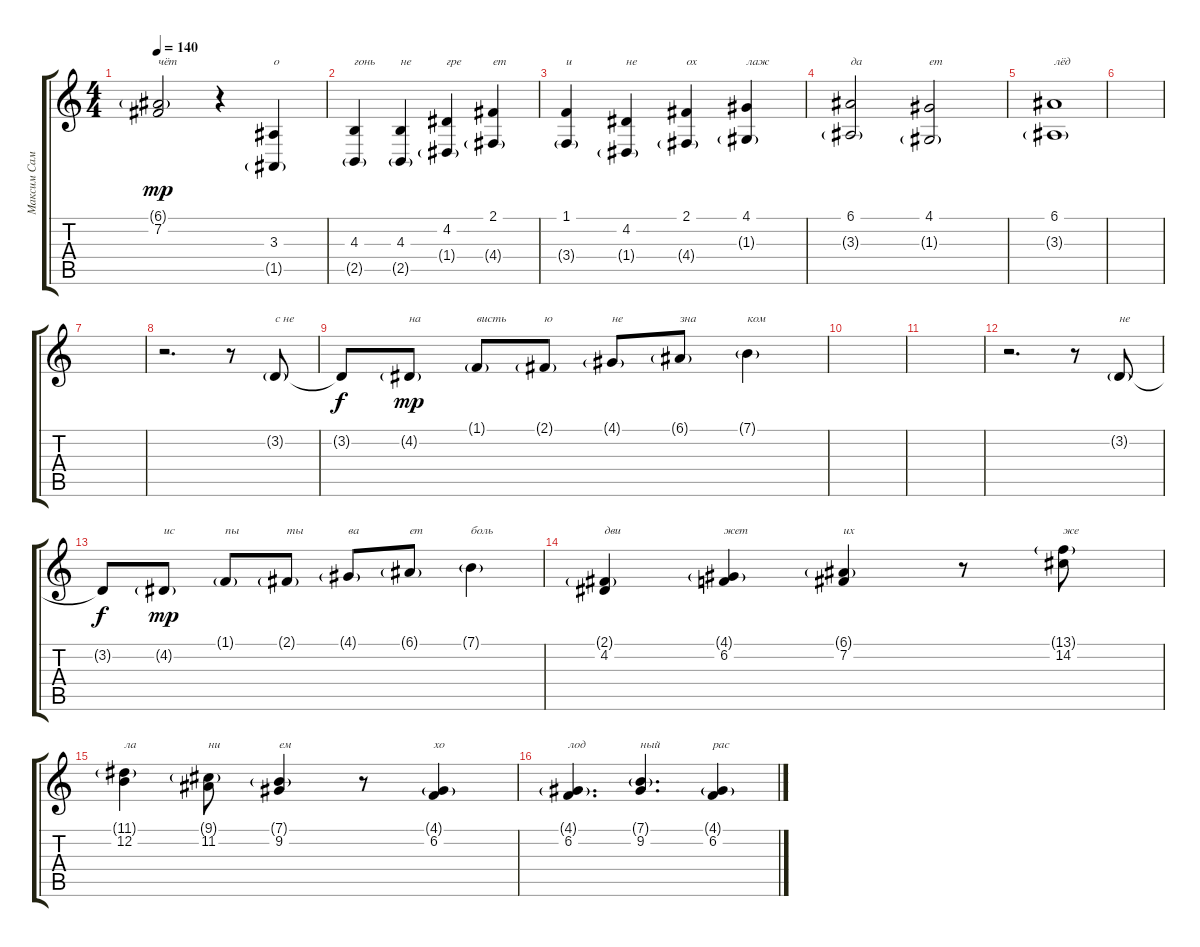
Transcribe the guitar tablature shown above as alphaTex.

\track ("Максим Самосват" "Максим Сам") {instrument bassoon}
\staff {score tabs}
\tuning (E4 B3 G3 D3 A2 E2) {hide}
\ts (4 4)
\tempo 140
\clef g2
\ks c
(6.1{g} 7.2).2{txt "чёт" dy mp} r.4 (3.3 1.5{g}).4{txt "о"} |
(4.3 2.5{g}).4{txt "гонь"} (4.3 2.5{g}).4{txt "не"} (4.2 1.4{g}).4{txt "гре"} (2.1 4.4{g}).4{txt "ет"} |
(1.1 3.4{g}).4{txt "и"} (4.2 1.4{g}).4{txt "не"} (2.1 4.4{g}).4{txt "ох"} (4.1 1.3{g}).4{txt "лаж"} |
(6.1 3.3{g}).2{txt "да"} (4.1 1.3{g}).2{txt "ет"} |
(6.1 3.3{g}).1{txt "лёд"} |
|
|
r.2{d} r.8 3.2{g}.8{txt "с не"} |
3.2{t}.8{dy f} 4.2{g}.8{txt "на" dy mp} 1.1{g}.8{txt "висть"} 2.1{g}.8{txt "ю"} 4.1{g}.8{txt "не"} 6.1{g}.8{txt "зна"} 7.1{g}.4{txt "ком"} |
|
|
r.2{d} r.8 3.2{g}.8{txt "не"} |
3.2{t}.8{dy f} 4.2{g}.8{txt "ис" dy mp} 1.1{g}.8{txt "пы"} 2.1{g}.8{txt "ты"} 4.1{g}.8{txt "ва"} 6.1{g}.8{txt "ет"} 7.1{g}.4{txt "боль"} |
(2.1{g} 4.2).4{txt "дви"} (4.1{g} 6.2).4{txt "жет"} (6.1{g} 7.2).4{txt "их"} r.8 (13.1{g} 14.2).8{txt "же"} |
(11.1{g} 12.2).4{txt "ла"} (9.1{g} 11.2).8{txt "ни"} (7.1{g} 9.2).4{txt "ем"} r.8 (4.1{g} 6.2).4{txt "хо"} |
(4.1{g} 6.2).4{d txt "лод"} (7.1{g} 9.2).4{d txt "ный"} (4.1{g} 6.2).4{txt "рас"}
